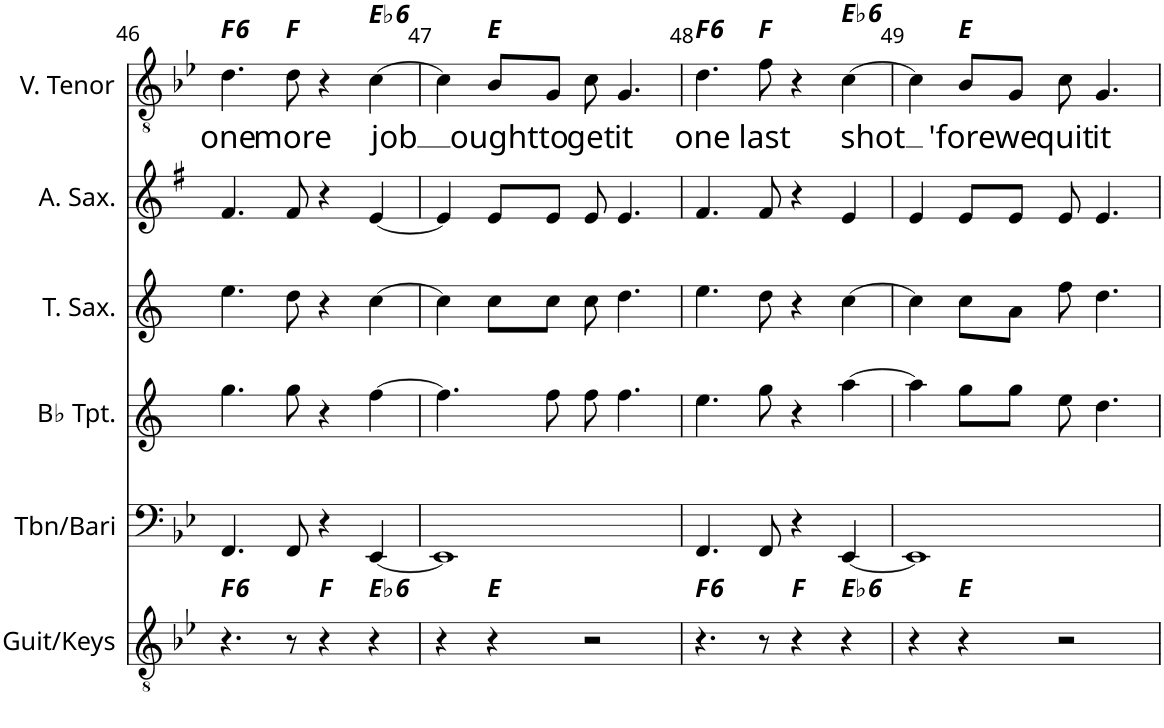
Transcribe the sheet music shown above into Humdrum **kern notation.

**kern	**harte	**kern	**kern	**kern	**kern	**kern	**text	**harte
*part6	*part6	*part5	*part4	*part3	*part2	*part1	*part1	*part1
*staff6	*	*staff5	*staff4	*staff3	*staff2	*staff1	*staff1	*
*I"Guit/Keys	*	*I"Tbn/Bari	*I"Bb Trumpet	*I"Tenor Saxophone	*I"Alto Saxophone	*I"V. Tenor	*	*
*I'Guit/Keys	*	*I'Tbn/Bari	*I'Bb Tpt.	*I'T. Sax.	*I'A. Sax.	*I'V. Tenor	*	*
!!LO:PB:g=z
*clefGv2	*	*clefF4	*clefG2	*clefG2	*clefG2	*clefGv2	*	*
*	*	*	*Trd1c2	*Trd8c14	*Trd5c9	*	*	*
*k[b-e-]	*	*k[b-e-]	*k[]	*k[]	*k[f#]	*k[b-e-]	*	*
*M4/4	*	*M4/4	*M4/4	*M4/4	*M4/4	*M4/4	*	*
=46	=46	=46	=46	=46	=46	=46	=46	=46
!	!LO:H:kt=6	!	!	!	!	!	!LO:LY:b	!LO:H:kt=6
4.r	F:maj6	4.FF/	4.gg\	4.ee\	4.f#/	4.d\	one	F:maj6
!	!	!	!	!	!	!	!LO:LY:b	!
8r	.	8FF/	8gg\	8dd\	8f#/	8d\	more	F:maj
4r	F:maj	4r	4r	4r	4r	4r	.	.
!	!LO:H:kt=6	!	!	!	!	!	!LO:LY:b	!LO:H:kt=6
4r	Eb:maj6	[4EE-/	[4ff\	[4cc\	[4e/	[4c\	job	Eb:maj6
=47	=47	=47	=47	=47	=47	=47	=47	=47
4r	.	1EE-]	4.ff\]	4cc\]	4e/]	4c\]	.	.
!	!	!	!	!	!	!	!LO:LY:b	!
4r	E:maj	.	.	8cc\L	8e/L	8B-/L	ought	E:maj
!	!	!	!	!	!	!	!LO:LY:b	!
.	.	.	8ff\	8cc\J	8e/J	8G/J	to	.
!	!	!	!	!	!	!	!LO:LY:b	!
2r	.	.	8ff\	8cc\	8e/	8c\	get	.
!	!	!	!	!	!	!	!LO:LY:b	!
.	.	.	4.ff\	4.dd\	4.e/	4.G/	it	.
=48	=48	=48	=48	=48	=48	=48	=48	=48
!	!LO:H:kt=6	!	!	!	!	!	!LO:LY:b	!LO:H:kt=6
4.r	F:maj6	4.FF/	4.ee\	4.ee\	4.f#/	4.d\	one	F:maj6
!	!	!	!	!	!	!	!LO:LY:b	!
8r	.	8FF/	8gg\	8dd\	8f#/	8f\	last	F:maj
4r	F:maj	4r	4r	4r	4r	4r	.	.
!	!LO:H:kt=6	!	!	!	!	!	!LO:LY:b	!LO:H:kt=6
4r	Eb:maj6	[4EE-/	[4aa\	[4cc\	4e/	[4c\	shot	Eb:maj6
=49	=49	=49	=49	=49	=49	=49	=49	=49
4r	.	1EE-]	4aa\]	4cc\]	4e/	4c\]	.	.
!	!	!	!	!	!	!	!LO:LY:b	!
4r	E:maj	.	8gg\L	8cc\L	8e/L	8B-/L	'fore	E:maj
!	!	!	!	!	!	!	!LO:LY:b	!
.	.	.	8gg\J	8a\J	8e/J	8G/J	we	.
!	!	!	!	!	!	!	!LO:LY:b	!
2r	.	.	8ee\	8ee\	8e/	8c\	quit	.
!	!	!	!	!	!	!	!LO:LY:b	!
.	.	.	4.dd\	4.dd\	4.e/	4.G/	it	.
=	=	=	=	=	=	=	=	=
*-	*-	*-	*-	*-	*-	*-	*-	*-
